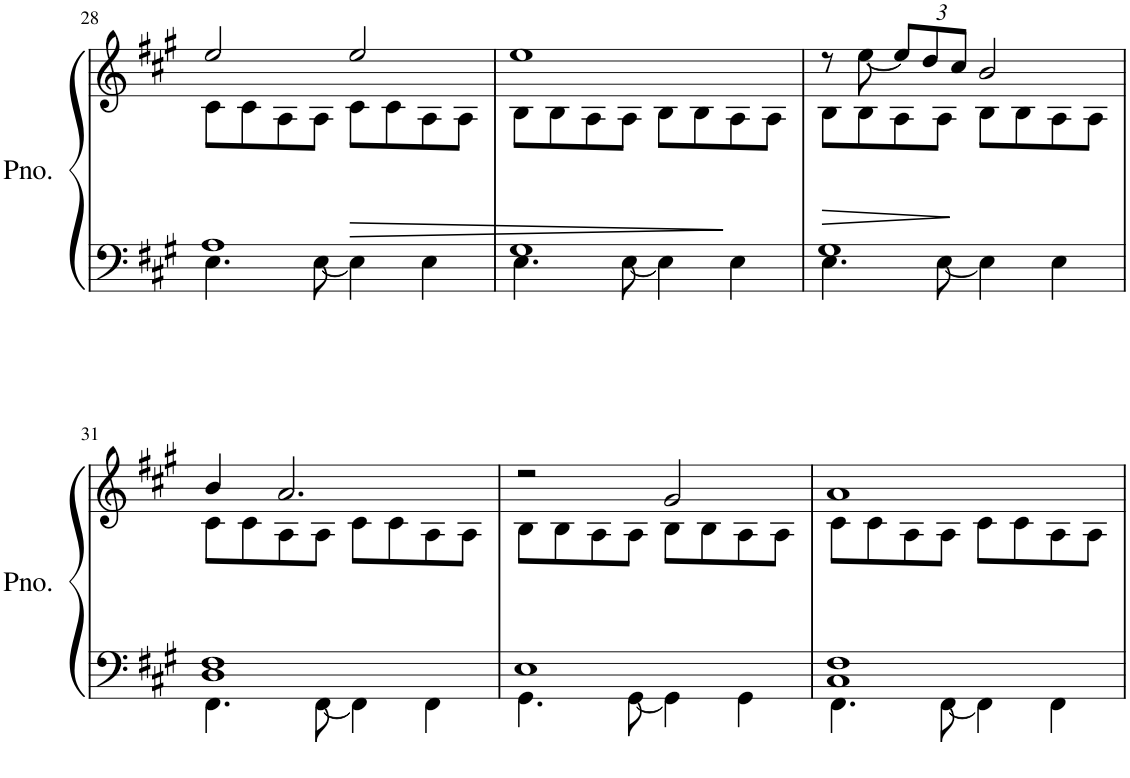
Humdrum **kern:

**kern	**kern	**dynam
*part1	*part1	*part1
*staff2	*staff1	*staff1/2
*I"Piano	*	*
*I'Pno.	*	*
!!LO:PB:g=z
*clefF4	*clefG2	*
*k[f#c#g#]	*k[f#c#g#]	*
*M4/4	*M4/4	*
=28	=28	=28
*^	*^	*
1A	4.E\	2ee/	8c#\L	.
.	.	.	8c#\	.
.	.	.	8A\	.
.	[8E\	.	8A\J	.
!	!	!	!	!LO:HP:b
.	4E\]	2ee/	8c#\L	>
.	.	.	8c#\	.
.	4E\	.	8A\	.
.	.	.	8A\J	.
=29	=29	=29	=29	=29
1G#	4.E\	1ee	8B\L	.
.	.	.	8B\	.
.	.	.	8A\	.
.	[8E\	.	8A\J	.
.	4E\]	.	8B\L	.
.	.	.	8B\	.
.	4E\	.	8A\	.
.	.	.	8A\J	.
=30	=30	=30	=30	=30
1G#	4.E\	8r	8B\L	.
.	.	[8ee\	8B\	.
*	*	*Xbrackettup	*	*
.	.	12ee/L]	8A\	.
.	.	12dd/	.	.
.	[8E\	.	8A\J	.
.	.	12cc#/J	.	.
.	4E\]	2b/	8B\L	.
.	.	.	8B\	.
.	4E\	.	8A\	.
.	.	.	8A\J	.
*v	*v	*	*	*
*	*v	*v	*
.	.	]
!!LO:LB:g=z
=31	=31	=31
*^	*^	*
1D 1F#	4.FF#\	4b/	8c#\L	.
.	.	.	8c#\	.
.	.	2.a/	8A\	.
.	[8FF#\	.	8A\J	.
.	4FF#\]	.	8c#\L	.
.	.	.	8c#\	.
.	4FF#\	.	8A\	.
.	.	.	8A\J	.
=32	=32	=32	=32	=32
1E	4.GG#\	2r	8B\L	.
.	.	.	8B\	.
.	.	.	8A\	.
.	[8GG#\	.	8A\J	.
.	4GG#\]	2g#/	8B\L	.
.	.	.	8B\	.
.	4GG#\	.	8A\	.
.	.	.	8A\J	.
=33	=33	=33	=33	=33
1C# 1F#	4.FF#\	1a	8c#\L	.
.	.	.	8c#\	.
.	.	.	8A\	.
.	[8FF#\	.	8A\J	.
.	4FF#\]	.	8c#\L	.
.	.	.	8c#\	.
.	4FF#\	.	8A\	.
.	.	.	8A\J	.
*v	*v	*	*	*
*	*v	*v	*
=	=	=
*-	*-	*-
